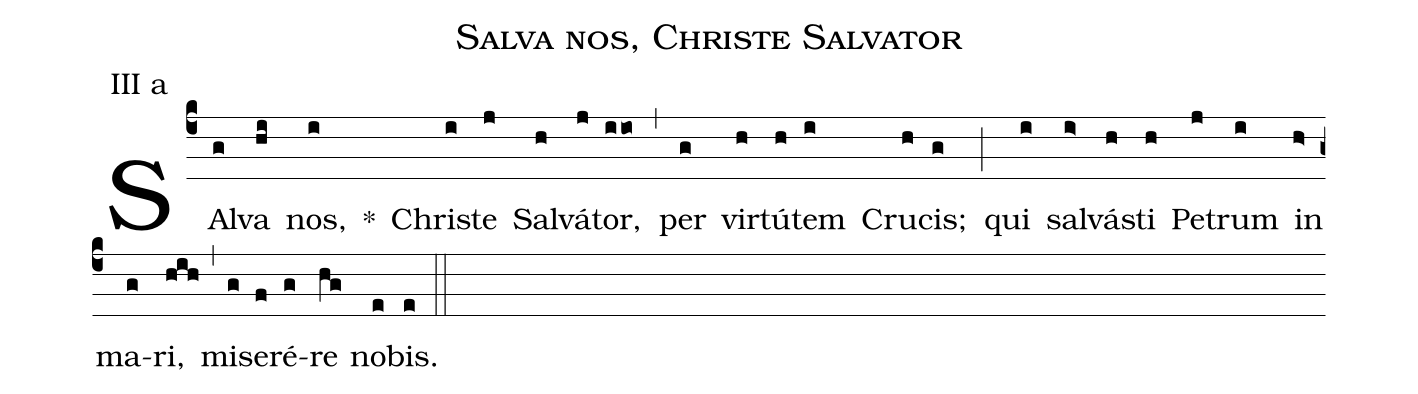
name: Salva nos, Christe Salvator;
office-part: laudes, 2. antiphona;
mode: 3;
annotation: III a;
%%
(c4)
SA(g)lva(hi) nos,(i) *()
Chri(i)ste(j) Sal(h)vá(j)tor,(iio) (,)
per(g) vir(h)tú(h)tem(i) Cru(h)cis;(g) (;)
qui(i) sal(i>)vá(h)sti(h) Pe(j)trum(i) in(h>) ma(g)ri,(hih) (,)
mi(g)se(f)ré(g)re(hg) no(e)bis.(e) (::)
